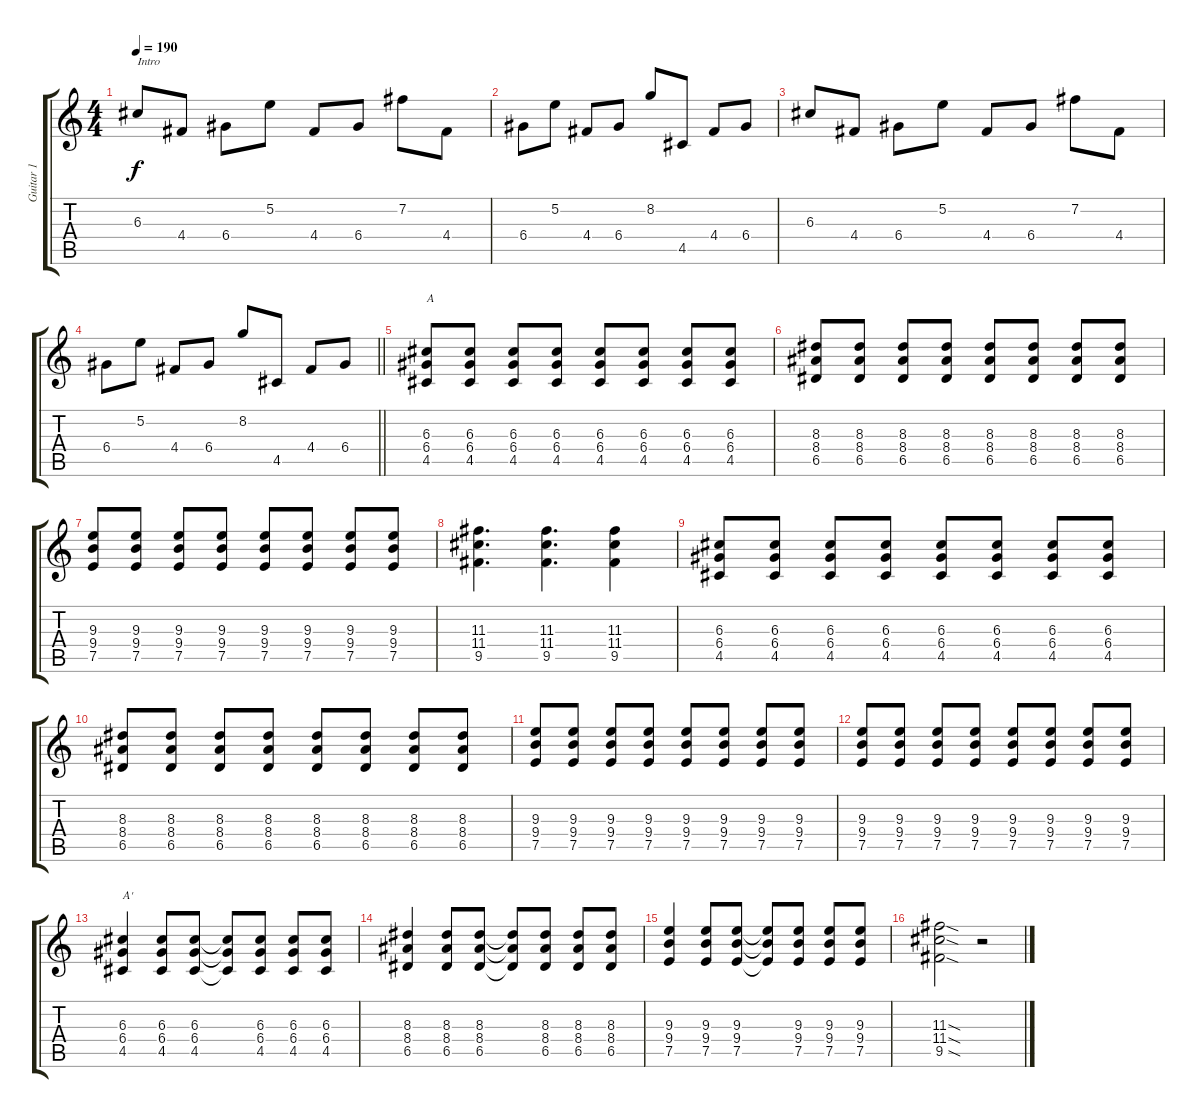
\track ("Guitar 1" "Guitar 1") {instrument distortionguitar}
\staff {score tabs}
\tuning (E4 B3 G3 D3 A2 E2) {hide}
\ts (4 4)
\tempo 190
\clef g2
\ks c
6.3.8{txt "Intro" dy f instrument distortionguitar} 4.4.8 6.4.8 5.2.8 4.4.8 6.4.8 7.2.8 4.4.8 |
6.4.8 5.2.8 4.4.8 6.4.8 8.2.8 4.5.8 4.4.8 6.4.8 |
6.3.8 4.4.8 6.4.8 5.2.8 4.4.8 6.4.8 7.2.8 4.4.8 |
\barLineRight lightlight
6.4.8 5.2.8 4.4.8 6.4.8 8.2.8 4.5.8 4.4.8 6.4.8 |
(6.3 6.4 4.5).8{txt "A"} (6.3 6.4 4.5).8 (6.3 6.4 4.5).8 (6.3 6.4 4.5).8 (6.3 6.4 4.5).8 (6.3 6.4 4.5).8 (6.3 6.4 4.5).8 (6.3 6.4 4.5).8 |
(8.3 8.4 6.5).8 (8.3 8.4 6.5).8 (8.3 8.4 6.5).8 (8.3 8.4 6.5).8 (8.3 8.4 6.5).8 (8.3 8.4 6.5).8 (8.3 8.4 6.5).8 (8.3 8.4 6.5).8 |
(9.3 9.4 7.5).8 (9.3 9.4 7.5).8 (9.3 9.4 7.5).8 (9.3 9.4 7.5).8 (9.3 9.4 7.5).8 (9.3 9.4 7.5).8 (9.3 9.4 7.5).8 (9.3 9.4 7.5).8 |
(11.3 11.4 9.5).4{d} (11.3 11.4 9.5).4{d} (11.3 11.4 9.5).4 |
(6.3 6.4 4.5).8 (6.3 6.4 4.5).8 (6.3 6.4 4.5).8 (6.3 6.4 4.5).8 (6.3 6.4 4.5).8 (6.3 6.4 4.5).8 (6.3 6.4 4.5).8 (6.3 6.4 4.5).8 |
(8.3 8.4 6.5).8 (8.3 8.4 6.5).8 (8.3 8.4 6.5).8 (8.3 8.4 6.5).8 (8.3 8.4 6.5).8 (8.3 8.4 6.5).8 (8.3 8.4 6.5).8 (8.3 8.4 6.5).8 |
(9.3 9.4 7.5).8 (9.3 9.4 7.5).8 (9.3 9.4 7.5).8 (9.3 9.4 7.5).8 (9.3 9.4 7.5).8 (9.3 9.4 7.5).8 (9.3 9.4 7.5).8 (9.3 9.4 7.5).8 |
(9.3 9.4 7.5).8 (9.3 9.4 7.5).8 (9.3 9.4 7.5).8 (9.3 9.4 7.5).8 (9.3 9.4 7.5).8 (9.3 9.4 7.5).8 (9.3 9.4 7.5).8 (9.3 9.4 7.5).8 |
(6.3 6.4 4.5).4{txt "A'"} (6.3 6.4 4.5).8 (6.3 6.4 4.5).8 (6.3{t} 6.4{t} 4.5{t}).8 (6.3 6.4 4.5).8 (6.3 6.4 4.5).8 (6.3 6.4 4.5).8 |
(8.3 8.4 6.5).4 (8.3 8.4 6.5).8 (8.3 8.4 6.5).8 (8.3{t} 8.4{t} 6.5{t}).8 (8.3 8.4 6.5).8 (8.3 8.4 6.5).8 (8.3 8.4 6.5).8 |
(9.3 9.4 7.5).4 (9.3 9.4 7.5).8 (9.3 9.4 7.5).8 (9.3{t} 9.4{t} 7.5{t}).8 (9.3 9.4 7.5).8 (9.3 9.4 7.5).8 (9.3 9.4 7.5).8 |
(11.3{sod} 11.4{sod} 9.5{sod}).2 r.2
